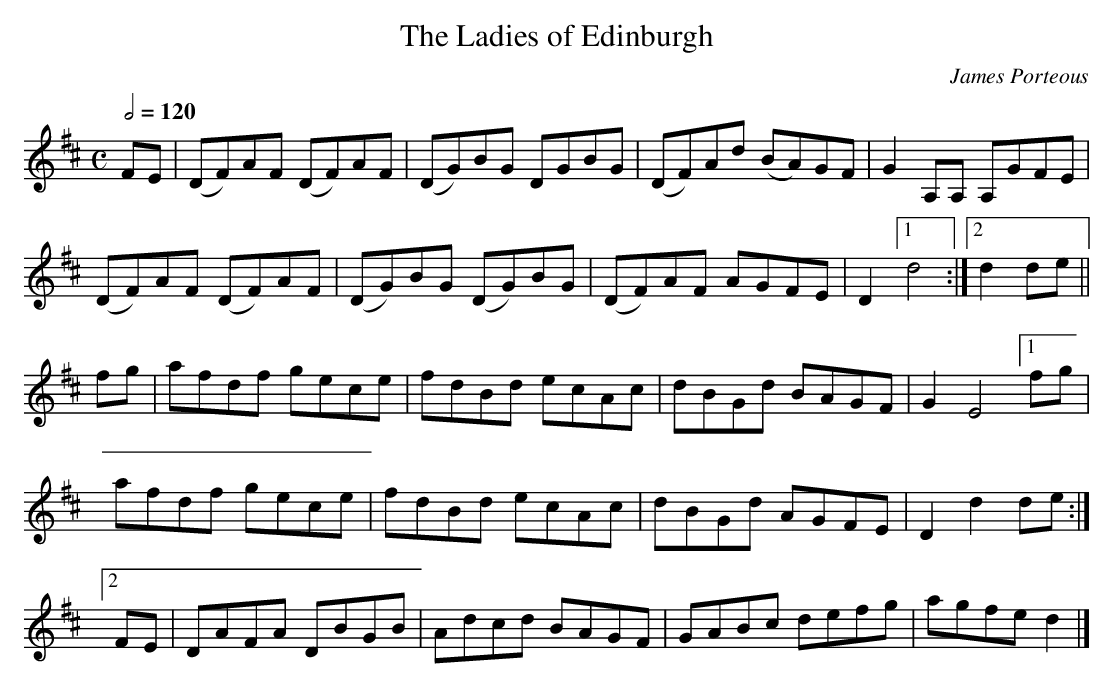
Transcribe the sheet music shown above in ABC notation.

X:1
T:The Ladies of Edinburgh
C:James Porteous
M:C
L:1/8
Q:1/2=120
K:D
   FE|(DF)AF (DF)AF|(DG)BG  DGBG |(DF)Ad (BA)GF|G2    A,A, A,GFE|
      (DF)AF (DF)AF|(DG)BG (DG)BG|(DF)AF  AGFE |D2 [1 d4       :|\
                                                   [2 d2   de  ||
   fg| afdf   gece | fdBd   ecAc | dBGd   BAGF |G2    E4  [1  fg|
       afdf   gece | fdBd   ecAc | dBGd   AGFE |D2    d2   de  :|
[2 FE |DAFA   DBGB | Adcd   BAGF | GABc   defg |agfe  d2       |]
